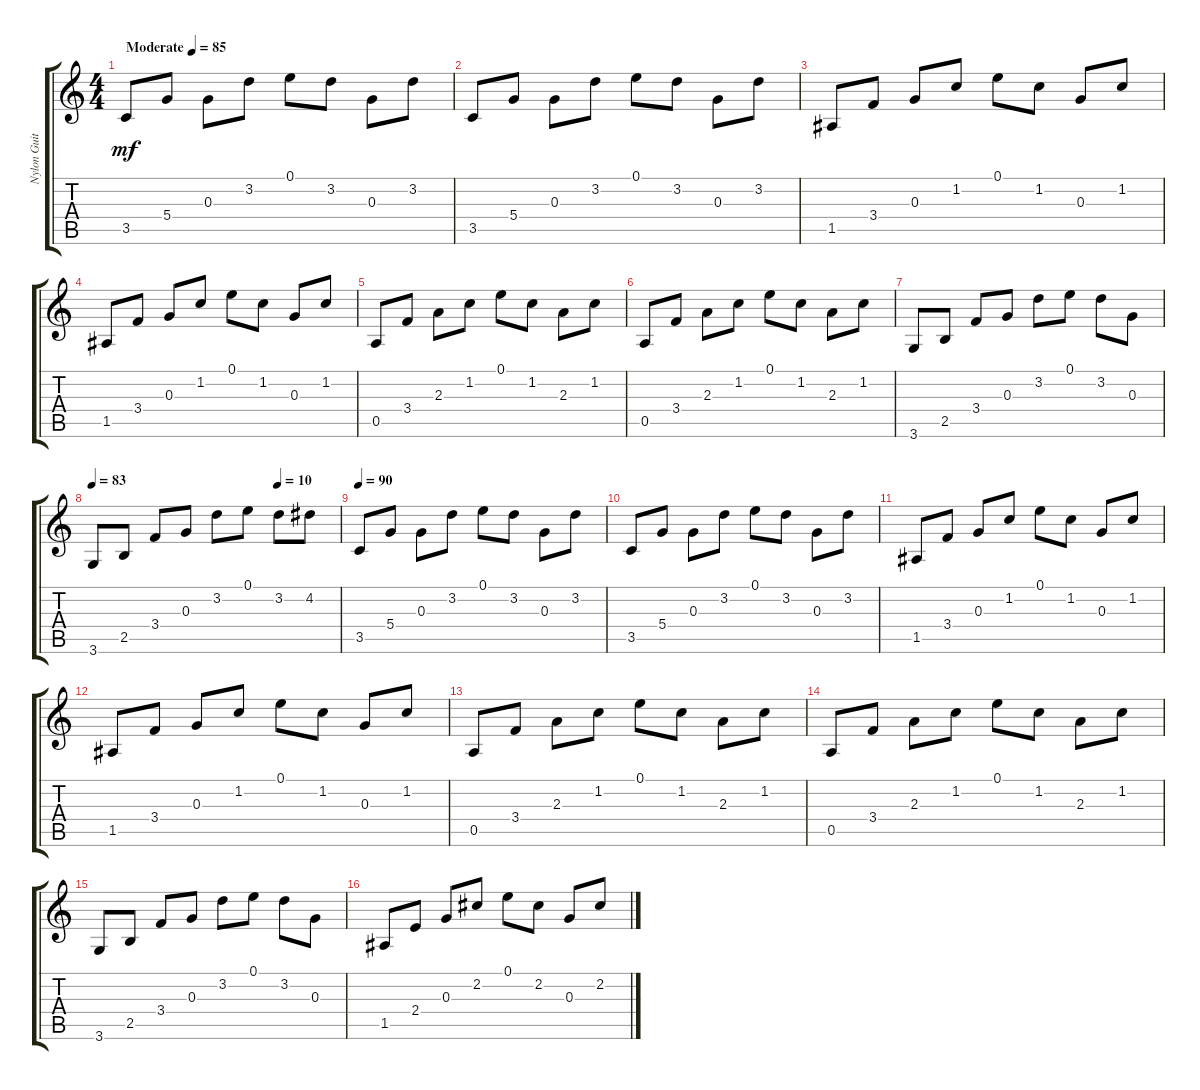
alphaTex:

\track ("Nylon Guitar" "Nylon Guit") {instrument acousticguitarnylon}
\staff {score tabs}
\tuning (E4 B3 G3 D3 A2 E2) {hide}
\ts (4 4)
\tempo (85 "Moderate")
\clef g2
\ks c
3.5.8{dy mf instrument acousticguitarnylon} 5.4.8 0.3.8 3.2.8 0.1.8 3.2.8 0.3.8 3.2.8 |
3.5.8 5.4.8 0.3.8 3.2.8 0.1.8 3.2.8 0.3.8 3.2.8 |
1.5.8 3.4.8 0.3.8 1.2.8 0.1.8 1.2.8 0.3.8 1.2.8 |
1.5.8 3.4.8 0.3.8 1.2.8 0.1.8 1.2.8 0.3.8 1.2.8 |
0.5.8 3.4.8 2.3.8 1.2.8 0.1.8 1.2.8 2.3.8 1.2.8 |
0.5.8 3.4.8 2.3.8 1.2.8 0.1.8 1.2.8 2.3.8 1.2.8 |
3.6.8 2.5.8 3.4.8 0.3.8 3.2.8 0.1.8 3.2.8 0.3.8 |
\tempo 83
\tempo (10 0.75)
3.6.8 2.5.8 3.4.8 0.3.8 3.2.8 0.1.8 3.2.8 4.2.8 |
\tempo 90
3.5.8 5.4.8 0.3.8 3.2.8 0.1.8 3.2.8 0.3.8 3.2.8 |
3.5.8 5.4.8 0.3.8 3.2.8 0.1.8 3.2.8 0.3.8 3.2.8 |
1.5.8 3.4.8 0.3.8 1.2.8 0.1.8 1.2.8 0.3.8 1.2.8 |
1.5.8 3.4.8 0.3.8 1.2.8 0.1.8 1.2.8 0.3.8 1.2.8 |
0.5.8 3.4.8 2.3.8 1.2.8 0.1.8 1.2.8 2.3.8 1.2.8 |
0.5.8 3.4.8 2.3.8 1.2.8 0.1.8 1.2.8 2.3.8 1.2.8 |
3.6.8 2.5.8 3.4.8 0.3.8 3.2.8 0.1.8 3.2.8 0.3.8 |
1.5.8 2.4.8 0.3.8 2.2.8 0.1.8 2.2.8 0.3.8 2.2.8
